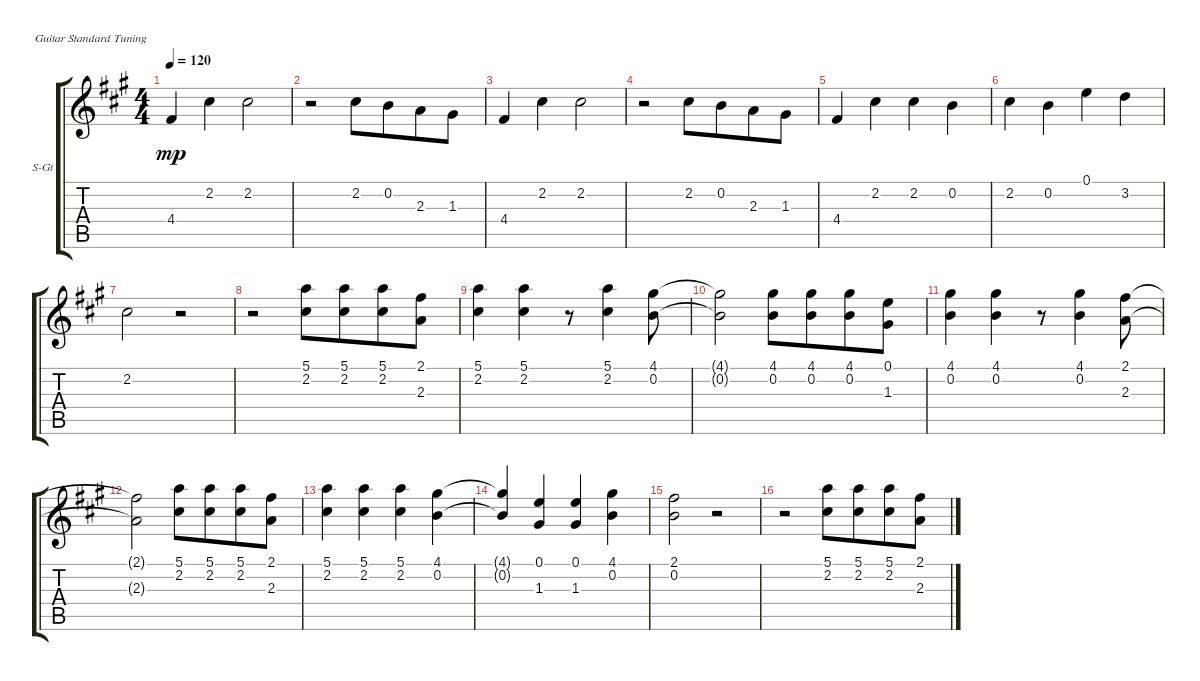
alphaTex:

\defaultSystemsLayout 4
\bracketExtendMode groupsimilarinstruments
\firstSystemTrackNameOrientation horizontal
\otherSystemsTrackNameOrientation horizontal
\track ("Steel Guitar" "S-Gt") {instrument acousticguitarsteel}
\staff {score tabs}
\tuning (E4 B3 G3 D3 A2 E2)
\ts (4 4)
\tempo 120
\clef g2
\ks a
4.4.4{dy mp} 2.2.4 2.2.2 |
r.2 2.2.8{beam invert} 0.2.8{beam invert beam merge} 2.3.8{beam invert} 1.3.8{beam invert} |
4.4.4 2.2.4 2.2.2 |
r.2 2.2.8{beam invert} 0.2.8{beam invert beam merge} 2.3.8{beam invert} 1.3.8{beam invert} |
4.4.4 2.2.4 2.2.4 0.2.4 |
2.2.4 0.2.4 0.1.4 3.2.4 |
2.2.2 r.2 |
r.2 (5.1 2.2).8 (5.1 2.2).8{beam merge} (5.1 2.2).8 (2.1 2.3).8 |
(5.1 2.2).4 (5.1 2.2).4 r.8 (5.1 2.2).4 (4.1 0.2).8 |
(4.1{t} 0.2{t}).2 (4.1 0.2).8 (4.1 0.2).8{beam merge} (4.1 0.2).8 (0.1 1.3).8 |
(4.1 0.2).4 (4.1 0.2).4 r.8 (4.1 0.2).4 (2.1 2.3).8 |
(2.1{t} 2.3{t}).2 (5.1 2.2).8 (5.1 2.2).8{beam merge} (5.1 2.2).8 (2.1 2.3).8 |
(5.1 2.2).4 (5.1 2.2).4 (5.1 2.2).4 (4.1 0.2).4 |
(4.1{t} 0.2{t}).4 (0.1 1.3).4{beam invert} (0.1 1.3).4{beam invert} (4.1 0.2).4 |
(2.1 0.2).2 r.2 |
r.2 (5.1 2.2).8 (5.1 2.2).8{beam merge} (5.1 2.2).8 (2.1 2.3).8
